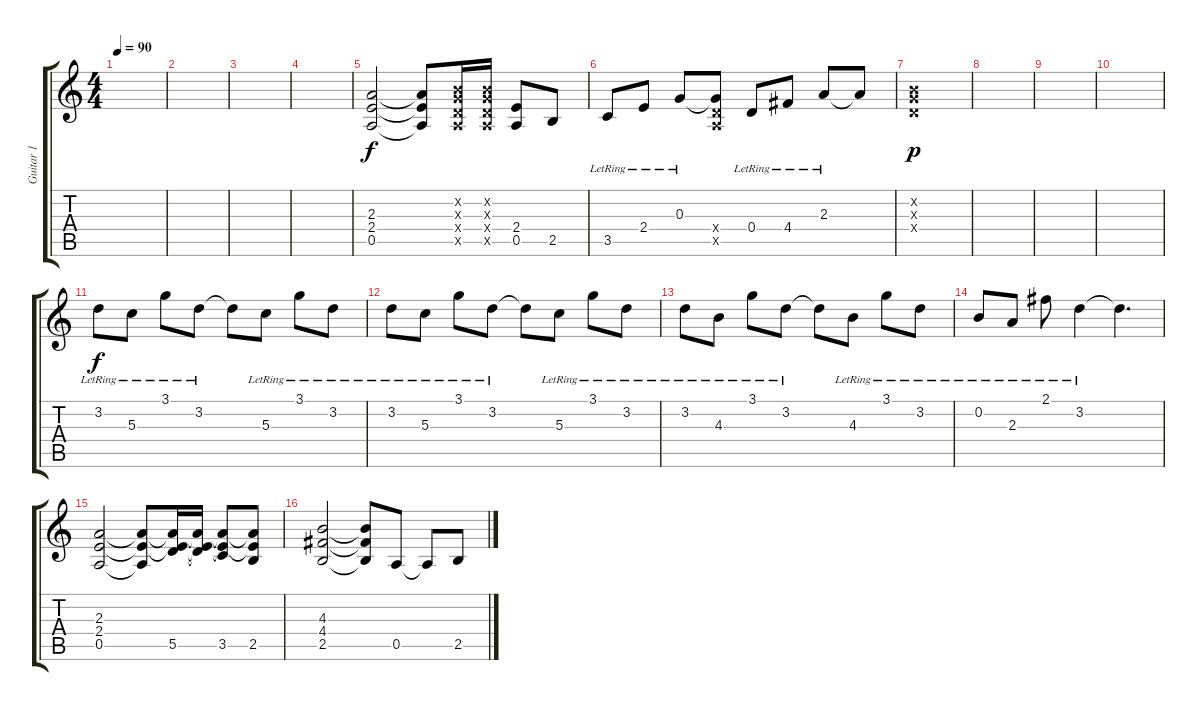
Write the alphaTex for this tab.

\track ("Guitar 1" "Guitar 1") {instrument distortionguitar}
\staff {score tabs}
\tuning (E4 B3 G3 D3 A2 E2) {hide}
\ts (4 4)
\tempo 90
\clef g2
\ks c
|
|
|
|
(2.3 2.4 0.5).2{volume 16} (2.3{t} 2.4{t} 0.5{t}).8 (0.2{x} 0.3{x} 0.4{x} 0.5{x}).16 (0.2{x} 0.3{x} 0.4{x} 0.5{x}).16 (2.4 0.5).8 2.5.8 |
3.5{lr}.8 2.4{lr}.8 0.3{lr}.8 (0.3{t} 0.4{x} 0.5{x}).8 0.4{lr}.8 4.4{lr}.8 2.3{lr}.8 2.3{t}.8 |
(0.2{x} 0.3{x} 0.4{x}).1{dy p} |
|
|
|
3.2{lr}.8{dy f volume 11 balance 8 instrument acousticguitarnylon} 5.3{lr}.8 3.1{lr}.8 3.2{lr}.8 3.2{t}.8 5.3{lr}.8 3.1{lr}.8 3.2{lr}.8 |
3.2{lr}.8 5.3{lr}.8 3.1{lr}.8 3.2{lr}.8 3.2{t}.8 5.3{lr}.8 3.1{lr}.8 3.2{lr}.8 |
3.2{lr}.8 4.3{lr}.8 3.1{lr}.8 3.2{lr}.8 3.2{t}.8 4.3{lr}.8 3.1{lr}.8 3.2{lr}.8 |
0.2{lr}.8 2.3{lr}.8 2.1{lr}.8 3.2{lr}.4 3.2{t}.4{d} |
(2.3 2.4 0.5).2{instrument distortionguitar} (2.3{t} 2.4{t} 0.5{t}).8 (2.3{t} 2.4{t} 5.5).16 (2.3{t} 2.4{t} 5.5{t}).16 (2.3{t} 2.4{t} 3.5).8 (2.3{t} 2.4{t} 2.5).8 |
(4.3 4.4 2.5).2{volume 16} (4.3{t} 4.4{t} 2.5{t}).8 0.5.8 0.5{t}.8 2.5.8
